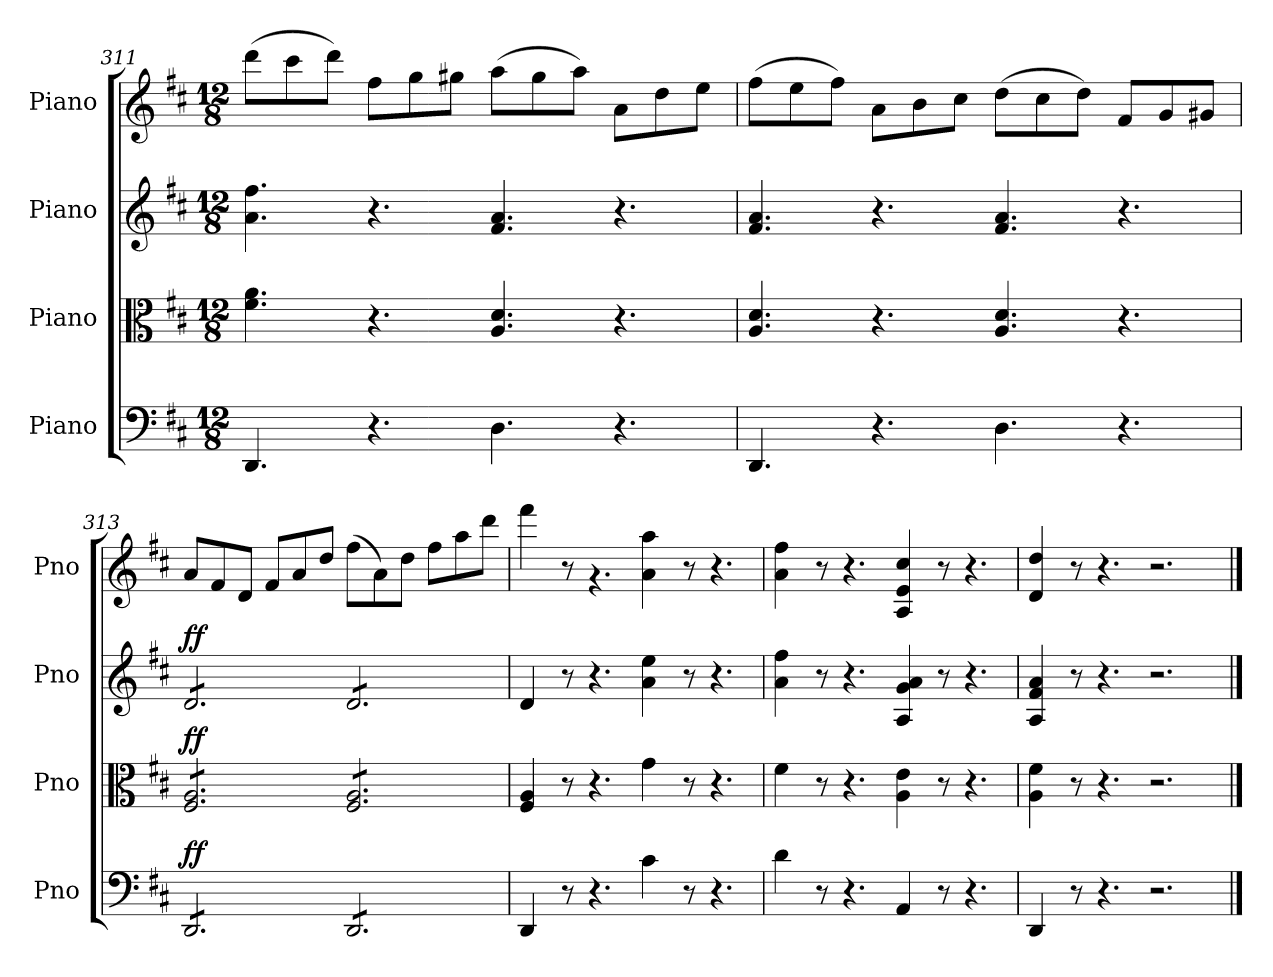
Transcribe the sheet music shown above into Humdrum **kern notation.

**kern	**dynam	**kern	**dynam	**kern	**dynam	**kern
*part4	*part4	*part3	*part3	*part2	*part2	*part1
*staff4	*staff4	*staff3	*staff3	*staff2	*staff2	*staff1
*I"Piano	*	*I"Piano	*	*I"Piano	*	*I"Piano
*I'Pno	*	*I'Pno	*	*I'Pno	*	*I'Pno
*clefF4	*	*clefC3	*	*clefG2	*	*clefG2
*k[f#c#]	*	*k[f#c#]	*	*k[f#c#]	*	*k[f#c#]
*M12/8	*	*M12/8	*	*M12/8	*	*M12/8
=311	=311	=311	=311	=311	=311	=311
4.DD/	.	4.f#\ 4.a\	.	4.a\ 4.ff#\	.	(8ddd\L
.	.	.	.	.	.	8ccc#\
.	.	.	.	.	.	8ddd\J)
4.r	.	4.r	.	4.r	.	8ff#\L
.	.	.	.	.	.	8gg\
.	.	.	.	.	.	8gg#X\J
4.D\	.	4.A/ 4.d/	.	4.f#/ 4.a/	.	(8aa\L
.	.	.	.	.	.	8gg#\
.	.	.	.	.	.	8aa\J)
4.r	.	4.r	.	4.r	.	8a\L
.	.	.	.	.	.	8dd\
.	.	.	.	.	.	8ee\J
=312	=312	=312	=312	=312	=312	=312
4.DD/	.	4.A/ 4.d/	.	4.f#/ 4.a/	.	(8ff#\L
.	.	.	.	.	.	8ee\
.	.	.	.	.	.	8ff#\J)
4.r	.	4.r	.	4.r	.	8a\L
.	.	.	.	.	.	8b\
.	.	.	.	.	.	8cc#\J
4.D\	.	4.A/ 4.d/	.	4.f#/ 4.a/	.	(8dd\L
.	.	.	.	.	.	8cc#\
.	.	.	.	.	.	8dd\J)
4.r	.	4.r	.	4.r	.	8f#/L
.	.	.	.	.	.	8g/
.	.	.	.	.	.	8g#X/J
=313	=313	=313	=313	=313	=313	=313
!	!LO:DY:a	!	!LO:DY:a	!	!LO:DY:a	!
*tremolo	*	*	*	*	*	*
*	*	*tremolo	*	*	*	*
*	*	*	*	*tremolo	*	*
8DD/L	ff	8F#/ 8A/L	ff	8d/L	ff	8a/L
8DD/	.	8F#/ 8A/	.	8d/	.	8f#/
8DD/	.	8F#/ 8A/	.	8d/	.	8d/J
8DD/	.	8F#/ 8A/	.	8d/	.	8f#/L
8DD/	.	8F#/ 8A/	.	8d/	.	8a/
8DD/J	.	8F#/ 8A/J	.	8d/J	.	8dd/J
8DD/L	.	8F#/ 8A/L	.	8d/L	.	(8ff#\L
8DD/	.	8F#/ 8A/	.	8d/	.	8a\)
8DD/	.	8F#/ 8A/	.	8d/	.	8dd\J
8DD/	.	8F#/ 8A/	.	8d/	.	8ff#\L
8DD/	.	8F#/ 8A/	.	8d/	.	8aa\
8DD/J	.	8F#/ 8A/J	.	8d/J	.	8ddd\J
*	*	*	*	*Xtremolo	*	*
*	*	*Xtremolo	*	*	*	*
*Xtremolo	*	*	*	*	*	*
=314	=314	=314	=314	=314	=314	=314
4DD/	.	4F#/ 4A/	.	4d/	.	4fff#\
8r	.	8r	.	8r	.	8r
4.r	.	4.r	.	4.r	.	4.rg
4c#\	.	4g\	.	4a\ 4ee\	.	4a\ 4aa\
8r	.	8r	.	8r	.	8r
4.r	.	4.r	.	4.r	.	4.r
=315	=315	=315	=315	=315	=315	=315
4d\	.	4f#\	.	4a\ 4ff#\	.	4a\ 4ff#\
8r	.	8r	.	8r	.	8r
4.r	.	4.r	.	4.r	.	4.r
4AA/	.	4A\ 4e\	.	4A/ 4g/ 4a/	.	4A/ 4e/ 4cc#/
8r	.	8r	.	8r	.	8r
4.r	.	4.r	.	4.r	.	4.r
=316	=316	=316	=316	=316	=316	=316
4DD/	.	4A\ 4f#\	.	4A/ 4f#/ 4a/	.	4d/ 4dd/
8r	.	8r	.	8r	.	8r
4.r	.	4.r	.	4.r	.	4.r
2.r	.	2.r	.	2.r	.	2.r
==	==	==	==	==	==	==
*-	*-	*-	*-	*-	*-	*-
